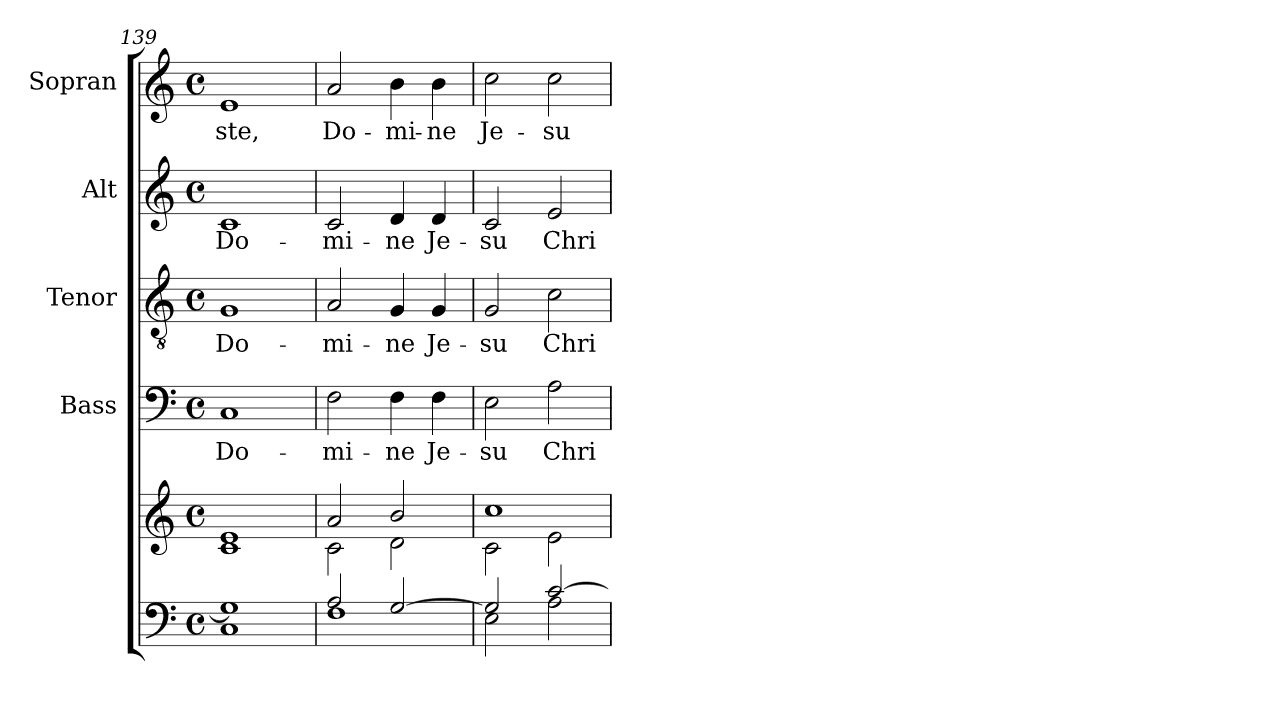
**kern	**kern	**kern	**text	**kern	**text	**kern	**text	**kern	**text
*part5	*part5	*part4	*part4	*part3	*part3	*part2	*part2	*part1	*part1
*staff6	*staff5	*staff4	*staff4	*staff3	*staff3	*staff2	*staff2	*staff1	*staff1
*	*	*I"Bass	*	*I"Tenor	*	*I"Alt	*	*I"Sopran	*
*	*	*I'B.	*	*I'T.	*	*I'A.	*	*I'S.	*
*clefF4	*clefG2	*clefF4	*	*clefGv2	*	*clefG2	*	*clefG2	*
*k[]	*k[]	*k[]	*	*k[]	*	*k[]	*	*k[]	*
*C:	*C:	*C:	*	*C:	*	*C:	*	*C:	*
*M4/4	*M4/4	*M4/4	*	*M4/4	*	*M4/4	*	*M4/4	*
*met(c)	*met(c)	*met(c)	*	*met(c)	*	*met(c)	*	*met(c)	*
=139	=139	=139	=139	=139	=139	=139	=139	=139	=139
*^	*^	*	*	*	*	*	*	*	*
!	!	!	!	!	!LO:LY:b	!	!LO:LY:b	!	!LO:LY:b	!	!LO:LY:b
1G]	1C	1e	1c	1C	Do-	1G	Do-	1c	Do-	1e	-ste,
=140	=140	=140	=140	=140	=140	=140	=140	=140	=140	=140	=140
!	!	!	!	!	!LO:LY:b	!	!LO:LY:b	!	!LO:LY:b	!	!LO:LY:b
2A/	1F	2a/	2c\	2F\	-mi-	2A/	-mi-	2c/	-mi-	2a/	Do-
!	!	!	!	!	!LO:LY:b	!	!LO:LY:b	!	!LO:LY:b	!	!LO:LY:b
[>2G/	.	2b/	2d\	4F\	-ne	4G/	-ne	4d/	-ne	4b\	-mi-
!	!	!	!	!	!LO:LY:b	!	!LO:LY:b	!	!LO:LY:b	!	!LO:LY:b
.	.	.	.	4F\	Je-	4G/	Je-	4d/	Je-	4b\	-ne
=141	=141	=141	=141	=141	=141	=141	=141	=141	=141	=141	=141
!	!	!	!	!	!LO:LY:b	!	!LO:LY:b	!	!LO:LY:b	!	!LO:LY:b
2G/]	2E\	1cc	2c\	2E\	-su	2G/	-su	2c/	-su	2cc\	Je-
!	!	!	!	!	!LO:LY:b	!	!LO:LY:b	!	!LO:LY:b	!	!LO:LY:b
[>2c/	2A\	.	2e\	2A\	Chri-	2c\	Chri-	2e/	Chri-	2cc\	-su
*v	*v	*	*	*	*	*	*	*	*	*	*
*	*v	*v	*	*	*	*	*	*	*	*
=	=	=	=	=	=	=	=	=	=
*-	*-	*-	*-	*-	*-	*-	*-	*-	*-
